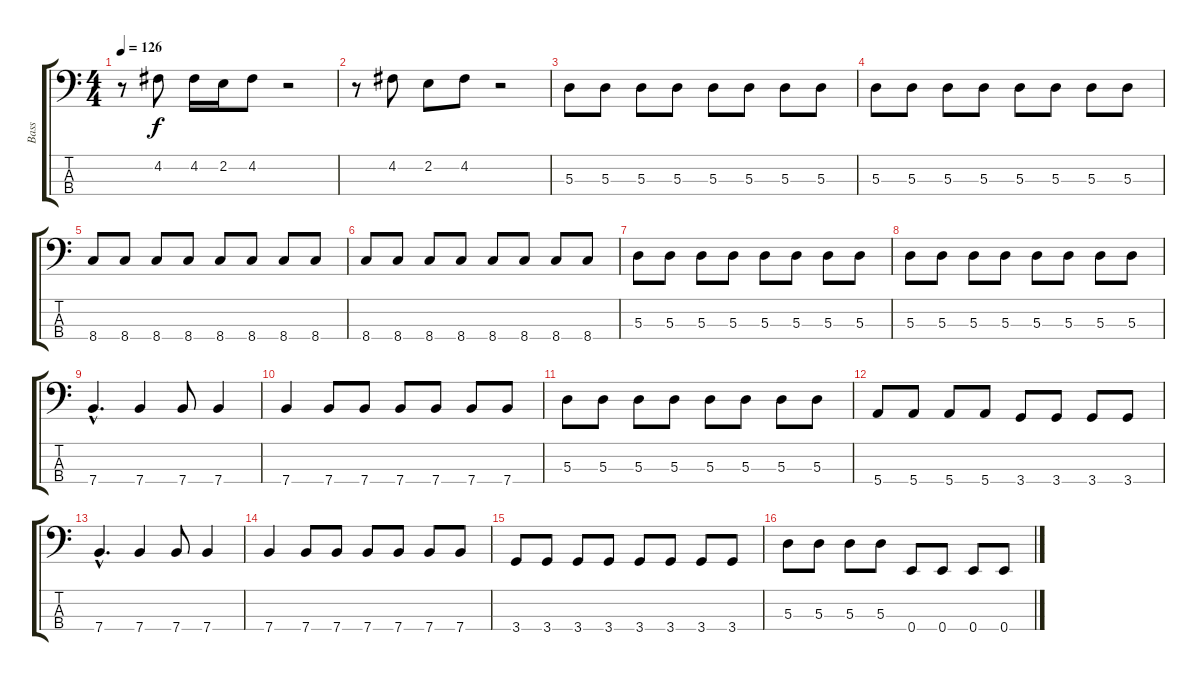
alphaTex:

\track ("Bass" "Bass") {instrument electricbassfinger}
\staff {score tabs}
\tuning (G2 D2 A1 E1) {hide}
\ts (4 4)
\tempo 126
\clef f4
\ks c
r.8{dy f} 4.2.8 4.2.16 2.2.16 4.2.8 r.2 |
r.8 4.2.8 2.2.8 4.2.8 r.2 |
5.3.8 5.3.8 5.3.8 5.3.8 5.3.8 5.3.8 5.3.8 5.3.8 |
5.3.8 5.3.8 5.3.8 5.3.8 5.3.8 5.3.8 5.3.8 5.3.8 |
8.4.8 8.4.8 8.4.8 8.4.8 8.4.8 8.4.8 8.4.8 8.4.8 |
8.4.8 8.4.8 8.4.8 8.4.8 8.4.8 8.4.8 8.4.8 8.4.8 |
5.3.8 5.3.8 5.3.8 5.3.8 5.3.8 5.3.8 5.3.8 5.3.8 |
5.3.8 5.3.8 5.3.8 5.3.8 5.3.8 5.3.8 5.3.8 5.3.8 |
7.4{hac}.4{d} 7.4.4 7.4.8 7.4.4 |
7.4.4 7.4.8 7.4.8 7.4.8 7.4.8 7.4.8 7.4.8 |
5.3.8 5.3.8 5.3.8 5.3.8 5.3.8 5.3.8 5.3.8 5.3.8 |
5.4.8 5.4.8 5.4.8 5.4.8 3.4.8 3.4.8 3.4.8 3.4.8 |
7.4{hac}.4{d} 7.4.4 7.4.8 7.4.4 |
7.4.4 7.4.8 7.4.8 7.4.8 7.4.8 7.4.8 7.4.8 |
3.4.8 3.4.8 3.4.8 3.4.8 3.4.8 3.4.8 3.4.8 3.4.8 |
5.3.8 5.3.8 5.3.8 5.3.8 0.4.8 0.4.8 0.4.8 0.4.8
